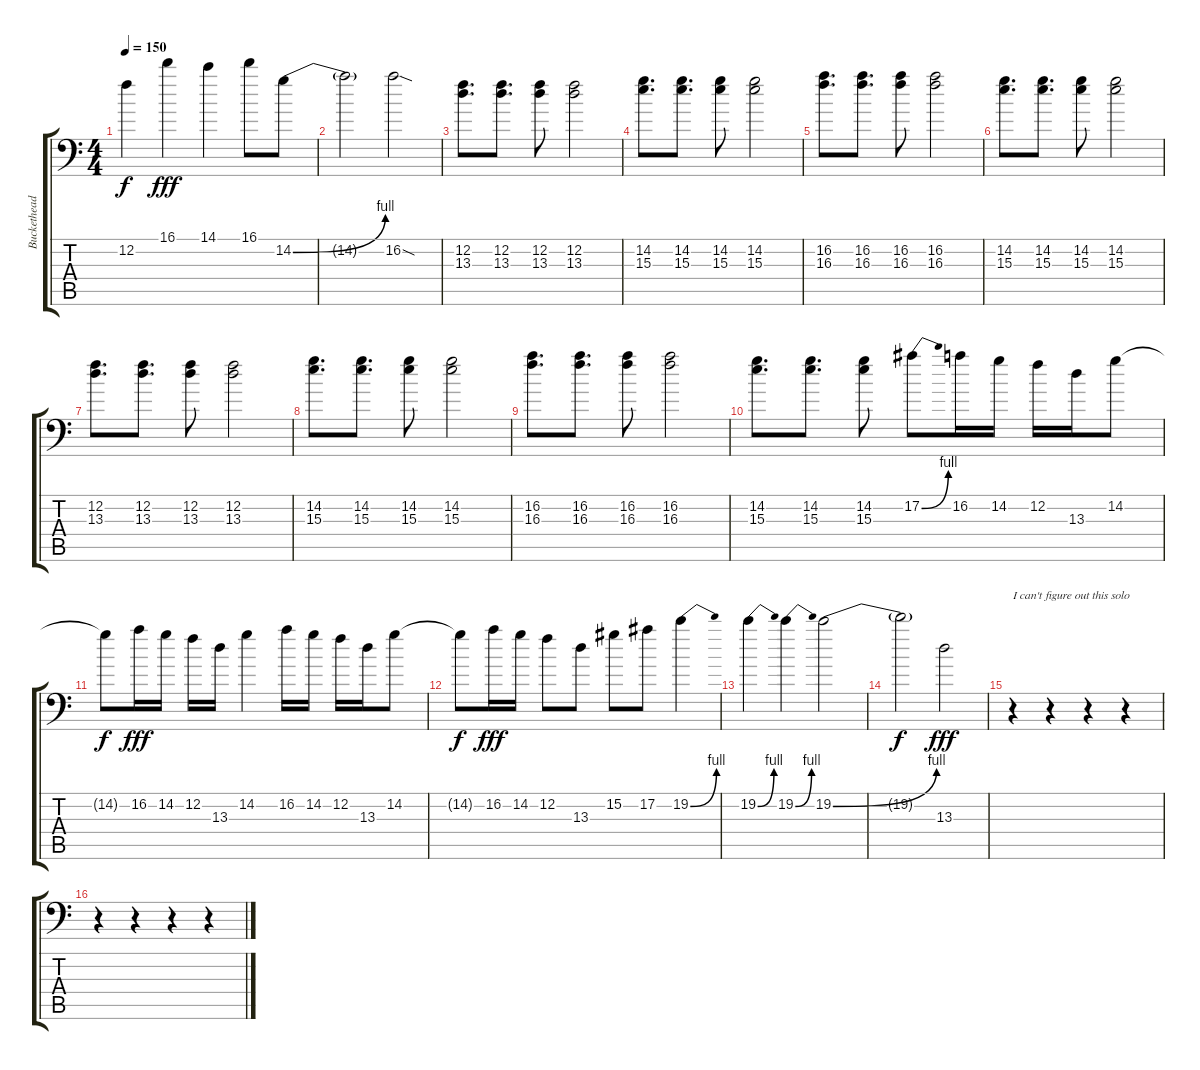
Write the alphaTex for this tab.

\track ("Buckethead" "Buckethead") {instrument overdrivenguitar}
\staff {score tabs}
\tuning (Bb3 F3 Db3 Ab2 Eb2 Bb1) {hide}
\ts (4 4)
\tempo 150
\clef f4
\ks c
12.2{t}.4{dy f} 16.1.4{dy fff} 14.1.4 16.1.8 14.2{be (bend 0 0 60 4)}.8 |
14.2{t}.2 16.2{sod}.2 |
(12.2 13.3).8{d} (12.2 13.3).8{d} (12.2 13.3).8 (12.2 13.3).2 |
(14.2 15.3).8{d} (14.2 15.3).8{d} (14.2 15.3).8 (14.2 15.3).2 |
(16.2 16.3).8{d} (16.2 16.3).8{d} (16.2 16.3).8 (16.2 16.3).2 |
(14.2 15.3).8{d} (14.2 15.3).8{d} (14.2 15.3).8 (14.2 15.3).2 |
(12.2 13.3).8{d} (12.2 13.3).8{d} (12.2 13.3).8 (12.2 13.3).2 |
(14.2 15.3).8{d} (14.2 15.3).8{d} (14.2 15.3).8 (14.2 15.3).2 |
(16.2 16.3).8{d} (16.2 16.3).8{d} (16.2 16.3).8 (16.2 16.3).2 |
(14.2 15.3).8{d} (14.2 15.3).8{d} (14.2 15.3).8 17.2{be (bend 0 0 60 4)}.8 16.2.16 14.2.16 12.2.16 13.3.16 14.2.8 |
14.2{t}.8{dy f} 16.2.16{dy fff} 14.2.16 12.2.16 13.3.16 14.2.4 16.2.16 14.2.16 12.2.16 13.3.16 14.2.8 |
14.2{t}.8{dy f} 16.2.16{dy fff} 14.2.16 12.2.8 13.3.8 15.2.8 17.2.8 19.2{be (bend 0 0 60 4)}.4 |
19.2{be (bend 0 0 60 4)}.4 19.2{be (bend 0 0 60 4)}.4 19.2{be (bend 0 0 60 4)}.2 |
19.2{t}.2{dy f} 13.3.2{dy fff} |
r.4{txt "I can't figure out this solo"} r.4 r.4 r.4 |
r.4 r.4 r.4 r.4
